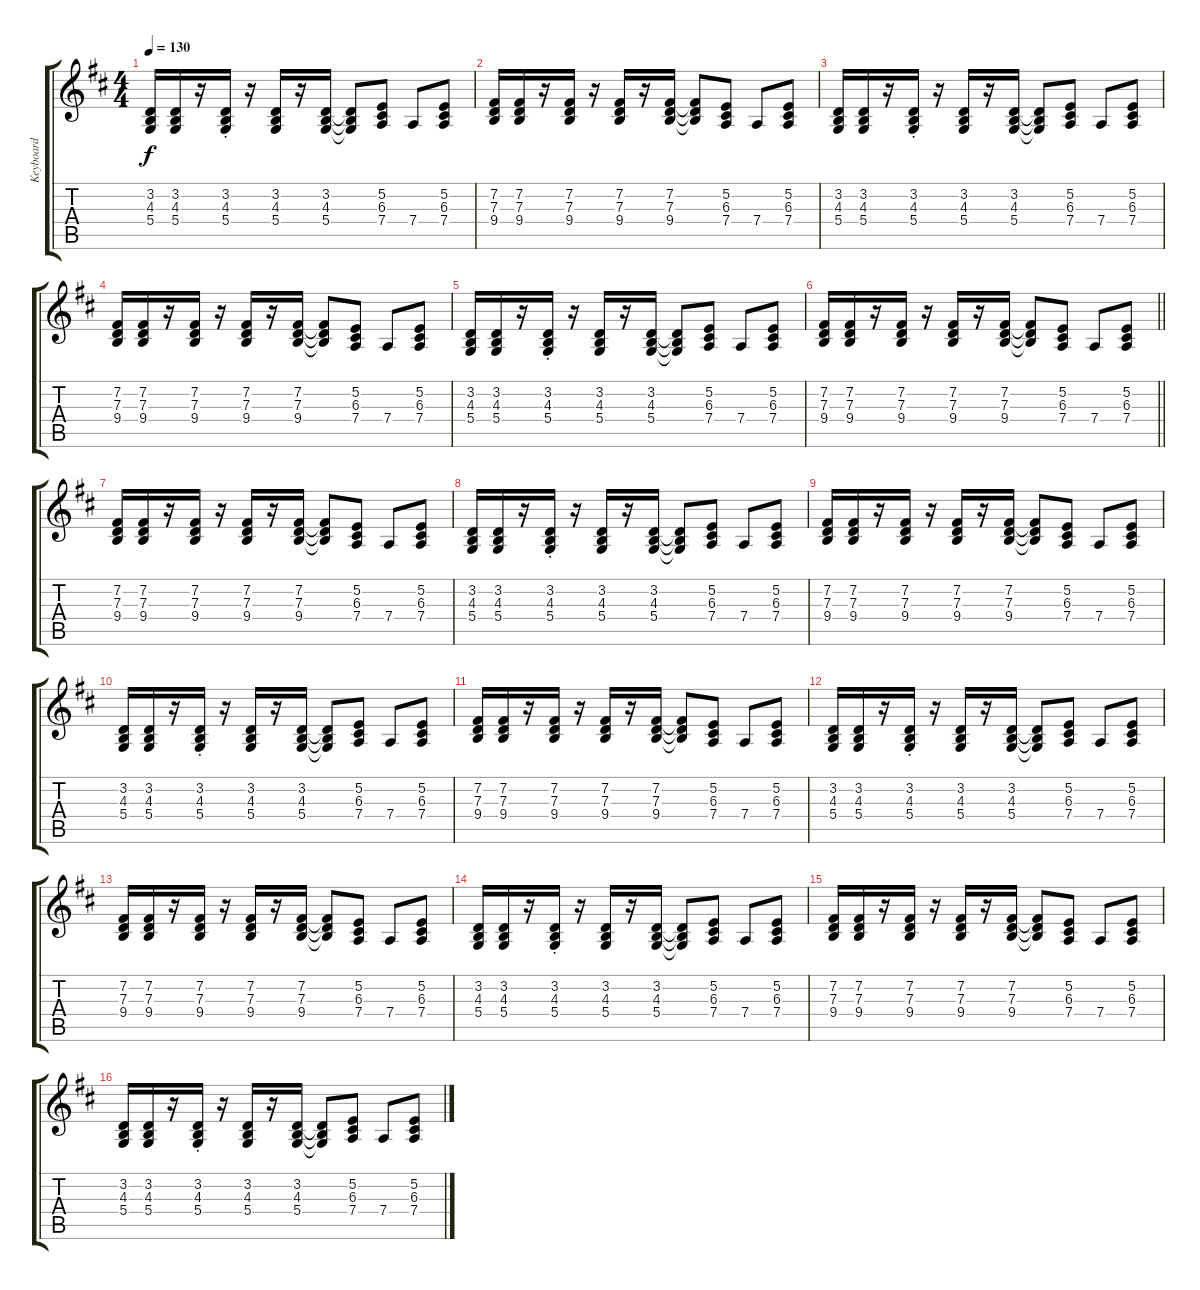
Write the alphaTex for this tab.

\track ("Keyboard" "Keyboard") {instrument electricgrandpiano}
\staff {score tabs}
\tuning (E4 B3 G3 D3 A2 E2) {hide}
\ts (4 4)
\tempo 130
\clef g2
\ks d
(3.2 4.3 5.4).16{dy f} (3.2 4.3 5.4).16 r.16 (3.2{st} 4.3{st} 5.4{st}).16 r.16 (3.2 4.3 5.4).16 r.16 (3.2 4.3 5.4).16 (3.2{t} 4.3{t} 5.4{t}).8 (5.2 6.3 7.4).8 7.4.8 (5.2 6.3 7.4).8 |
(7.2 7.3 9.4).16 (7.2 7.3 9.4).16 r.16 (7.2 7.3 9.4).16 r.16 (7.2 7.3 9.4).16 r.16 (7.2 7.3 9.4).16 (7.2{t} 7.3{t} 9.4{t}).8 (5.2 6.3 7.4).8 7.4.8 (5.2 6.3 7.4).8 |
(3.2 4.3 5.4).16 (3.2 4.3 5.4).16 r.16 (3.2{st} 4.3{st} 5.4{st}).16 r.16 (3.2 4.3 5.4).16 r.16 (3.2 4.3 5.4).16 (3.2{t} 4.3{t} 5.4{t}).8 (5.2 6.3 7.4).8 7.4.8 (5.2 6.3 7.4).8 |
(7.2 7.3 9.4).16 (7.2 7.3 9.4).16 r.16 (7.2 7.3 9.4).16 r.16 (7.2 7.3 9.4).16 r.16 (7.2 7.3 9.4).16 (7.2{t} 7.3{t} 9.4{t}).8 (5.2 6.3 7.4).8 7.4.8 (5.2 6.3 7.4).8 |
(3.2 4.3 5.4).16 (3.2 4.3 5.4).16 r.16 (3.2{st} 4.3{st} 5.4{st}).16 r.16 (3.2 4.3 5.4).16 r.16 (3.2 4.3 5.4).16 (3.2{t} 4.3{t} 5.4{t}).8 (5.2 6.3 7.4).8 7.4.8 (5.2 6.3 7.4).8 |
\barLineRight lightlight
(7.2 7.3 9.4).16 (7.2 7.3 9.4).16 r.16 (7.2 7.3 9.4).16 r.16 (7.2 7.3 9.4).16 r.16 (7.2 7.3 9.4).16 (7.2{t} 7.3{t} 9.4{t}).8 (5.2 6.3 7.4).8 7.4.8 (5.2 6.3 7.4).8 |
(7.2 7.3 9.4).16 (7.2 7.3 9.4).16 r.16 (7.2 7.3 9.4).16 r.16 (7.2 7.3 9.4).16 r.16 (7.2 7.3 9.4).16 (7.2{t} 7.3{t} 9.4{t}).8 (5.2 6.3 7.4).8 7.4.8 (5.2 6.3 7.4).8 |
(3.2 4.3 5.4).16 (3.2 4.3 5.4).16 r.16 (3.2{st} 4.3{st} 5.4{st}).16 r.16 (3.2 4.3 5.4).16 r.16 (3.2 4.3 5.4).16 (3.2{t} 4.3{t} 5.4{t}).8 (5.2 6.3 7.4).8 7.4.8 (5.2 6.3 7.4).8 |
(7.2 7.3 9.4).16 (7.2 7.3 9.4).16 r.16 (7.2 7.3 9.4).16 r.16 (7.2 7.3 9.4).16 r.16 (7.2 7.3 9.4).16 (7.2{t} 7.3{t} 9.4{t}).8 (5.2 6.3 7.4).8 7.4.8 (5.2 6.3 7.4).8 |
(3.2 4.3 5.4).16 (3.2 4.3 5.4).16 r.16 (3.2{st} 4.3{st} 5.4{st}).16 r.16 (3.2 4.3 5.4).16 r.16 (3.2 4.3 5.4).16 (3.2{t} 4.3{t} 5.4{t}).8 (5.2 6.3 7.4).8 7.4.8 (5.2 6.3 7.4).8 |
(7.2 7.3 9.4).16 (7.2 7.3 9.4).16 r.16 (7.2 7.3 9.4).16 r.16 (7.2 7.3 9.4).16 r.16 (7.2 7.3 9.4).16 (7.2{t} 7.3{t} 9.4{t}).8 (5.2 6.3 7.4).8 7.4.8 (5.2 6.3 7.4).8 |
(3.2 4.3 5.4).16 (3.2 4.3 5.4).16 r.16 (3.2{st} 4.3{st} 5.4{st}).16 r.16 (3.2 4.3 5.4).16 r.16 (3.2 4.3 5.4).16 (3.2{t} 4.3{t} 5.4{t}).8 (5.2 6.3 7.4).8 7.4.8 (5.2 6.3 7.4).8 |
(7.2 7.3 9.4).16 (7.2 7.3 9.4).16 r.16 (7.2 7.3 9.4).16 r.16 (7.2 7.3 9.4).16 r.16 (7.2 7.3 9.4).16 (7.2{t} 7.3{t} 9.4{t}).8 (5.2 6.3 7.4).8 7.4.8 (5.2 6.3 7.4).8 |
(3.2 4.3 5.4).16 (3.2 4.3 5.4).16 r.16 (3.2{st} 4.3{st} 5.4{st}).16 r.16 (3.2 4.3 5.4).16 r.16 (3.2 4.3 5.4).16 (3.2{t} 4.3{t} 5.4{t}).8 (5.2 6.3 7.4).8 7.4.8 (5.2 6.3 7.4).8 |
(7.2 7.3 9.4).16 (7.2 7.3 9.4).16 r.16 (7.2 7.3 9.4).16 r.16 (7.2 7.3 9.4).16 r.16 (7.2 7.3 9.4).16 (7.2{t} 7.3{t} 9.4{t}).8 (5.2 6.3 7.4).8 7.4.8 (5.2 6.3 7.4).8 |
(3.2 4.3 5.4).16 (3.2 4.3 5.4).16 r.16 (3.2{st} 4.3{st} 5.4{st}).16 r.16 (3.2 4.3 5.4).16 r.16 (3.2 4.3 5.4).16 (3.2{t} 4.3{t} 5.4{t}).8 (5.2 6.3 7.4).8 7.4.8 (5.2 6.3 7.4).8
